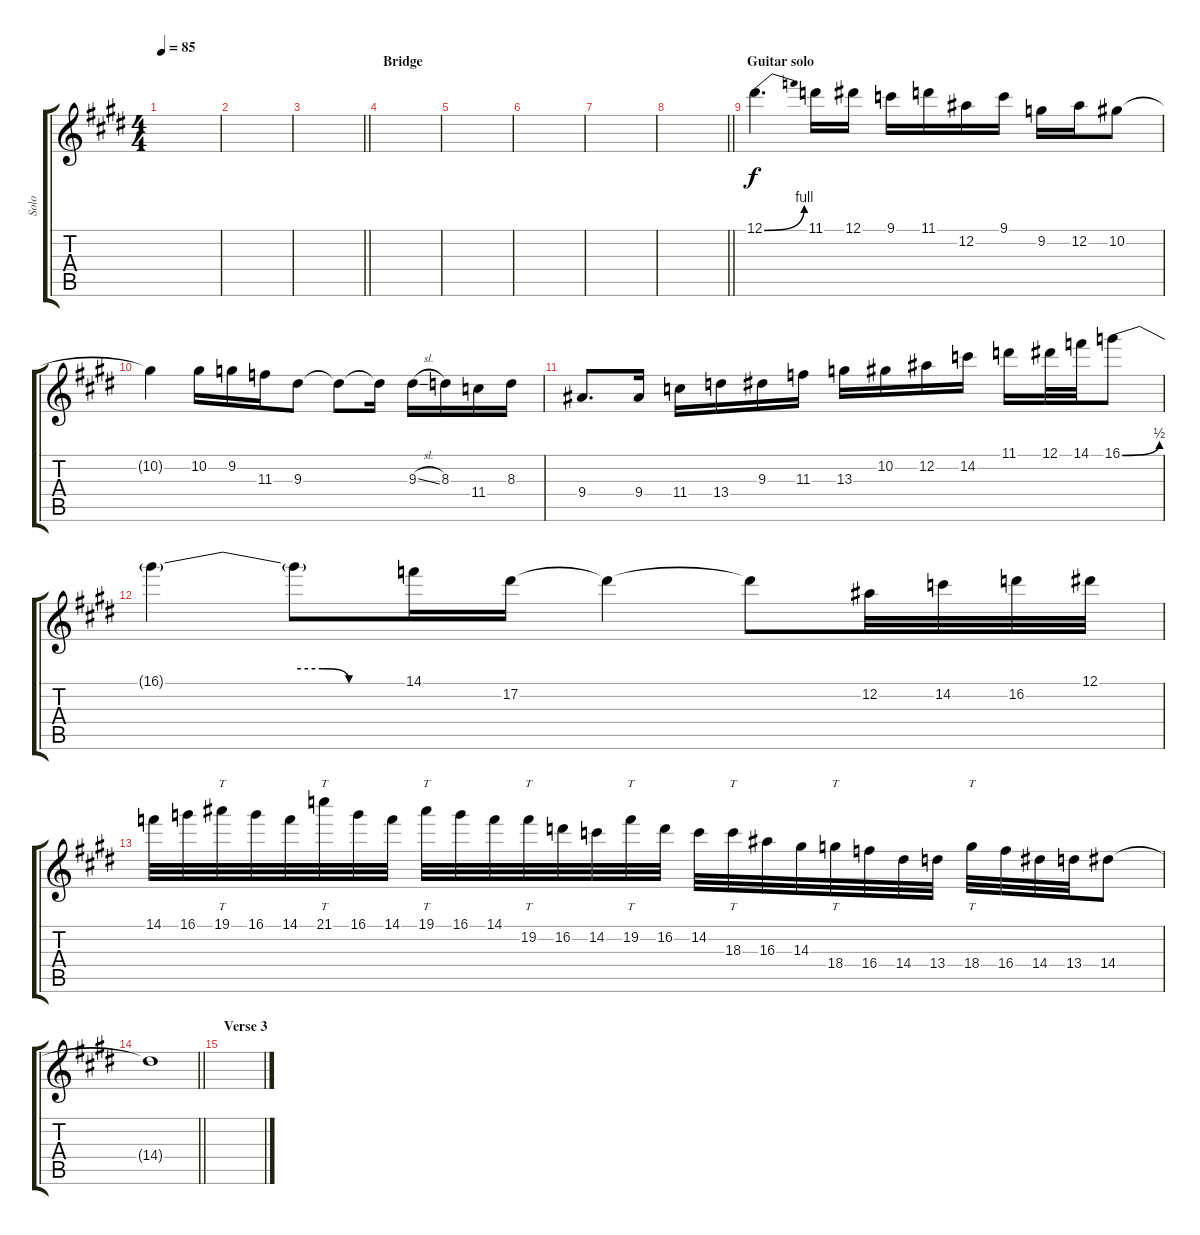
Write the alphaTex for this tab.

\track ("Solo" "Solo") {instrument overdrivenguitar}
\staff {score tabs}
\tuning (Eb4 Bb3 Gb3 Db3 Ab2 Eb2) {hide}
\ts (4 4)
\tempo 85
\clef g2
\ks e
|
|
\barLineRight lightlight
|
\section ("" "Bridge")
|
|
|
|
\barLineRight lightlight
|
\section ("" "Guitar solo")
12.1{be (bend 0 0 60 4)}.4{d} 11.1.16 12.1.16 9.1.16 11.1.16 12.2.16 9.1.16 9.2.16 12.2.16 10.2.8 |
10.2{t}.4 10.2.16 9.2.16 11.3.16 9.3.8 9.3{t}.8 9.3{t}.16 9.3{sl}.16 8.3.16 11.4.16 8.3.16 |
9.4.8{d} 9.4.16 11.4.16 13.4.16 9.3.16 11.3.16 13.3.16 10.2.16 12.2.16 14.2.16 11.1.16 12.1.32 14.1.32 16.1{be (bend 0 0 60 2)}.8 |
16.1{t}.4 16.1{be (custom 0 2 15 2 30 0 60 0) t}.8 14.1.16 17.2.16 17.2{t}.4 17.2{t}.8 12.2.32 14.2.32 16.2.32 12.1.32 |
14.1.32 16.1.32 19.1.32{tt} 16.1.32 14.1.32 21.1.32{tt} 16.1.32 14.1.32 19.1.32{tt} 16.1.32 14.1.32 19.2.32{tt} 16.2.32 14.2.32 19.2.32{tt} 16.2.32 14.2.32 18.3.32{tt} 16.3.32 14.3.32 18.4.32{tt} 16.4.32 14.4.32 13.4.32 18.4.32{tt} 16.4.32 14.4.32 13.4.32 14.4.8 |
\barLineRight lightlight
14.4{t}.1 |
\section ("" "Verse 3")
